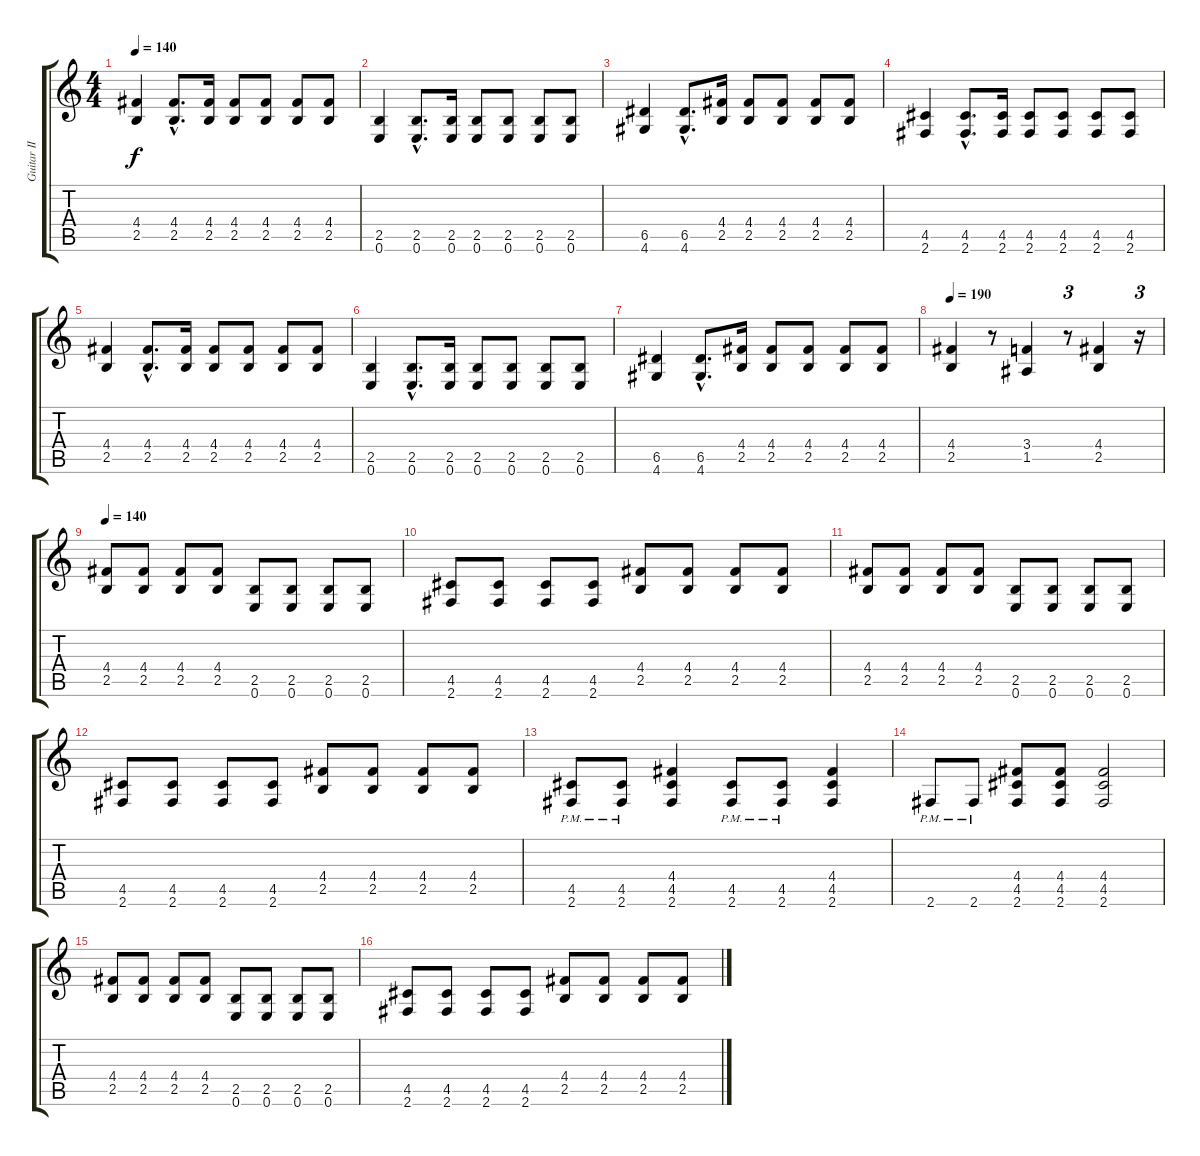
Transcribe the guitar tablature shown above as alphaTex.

\track ("Guitar II" "Guitar II") {instrument distortionguitar}
\staff {score tabs}
\tuning (E4 B3 G3 D3 A2 E2) {hide}
\ts (4 4)
\tempo 140
\clef g2
\ks c
(4.4 2.5).4{dy f instrument distortionguitar} (4.4{hac} 2.5{hac}).8{d} (4.4 2.5).16 (4.4 2.5).8 (4.4 2.5).8 (4.4 2.5).8 (4.4 2.5).8 |
(2.5 0.6).4 (2.5{hac} 0.6{hac}).8{d} (2.5 0.6).16 (2.5 0.6).8 (2.5 0.6).8 (2.5 0.6).8 (2.5 0.6).8 |
(6.5 4.6).4 (6.5{hac} 4.6{hac}).8{d} (4.4 2.5).16 (4.4 2.5).8 (4.4 2.5).8 (4.4 2.5).8 (4.4 2.5).8 |
(4.5 2.6).4 (4.5{hac} 2.6{hac}).8{d} (4.5 2.6).16 (4.5 2.6).8 (4.5 2.6).8 (4.5 2.6).8 (4.5 2.6).8 |
(4.4 2.5).4 (4.4{hac} 2.5{hac}).8{d} (4.4 2.5).16 (4.4 2.5).8 (4.4 2.5).8 (4.4 2.5).8 (4.4 2.5).8 |
(2.5 0.6).4 (2.5{hac} 0.6{hac}).8{d} (2.5 0.6).16 (2.5 0.6).8 (2.5 0.6).8 (2.5 0.6).8 (2.5 0.6).8 |
(6.5 4.6).4 (6.5{hac} 4.6{hac}).8{d} (4.4 2.5).16 (4.4 2.5).8 (4.4 2.5).8 (4.4 2.5).8 (4.4 2.5).8 |
\tempo 190
(4.4 2.5).4 r.8 (3.4 1.5).4 r.8{tu (3 2)} (4.4 2.5).4 r.16{tu (3 2)} |
\tempo 140
(4.4 2.5).8 (4.4 2.5).8 (4.4 2.5).8 (4.4 2.5).8 (2.5 0.6).8 (2.5 0.6).8 (2.5 0.6).8 (2.5 0.6).8 |
(4.5 2.6).8 (4.5 2.6).8 (4.5 2.6).8 (4.5 2.6).8 (4.4 2.5).8 (4.4 2.5).8 (4.4 2.5).8 (4.4 2.5).8 |
(4.4 2.5).8 (4.4 2.5).8 (4.4 2.5).8 (4.4 2.5).8 (2.5 0.6).8 (2.5 0.6).8 (2.5 0.6).8 (2.5 0.6).8 |
(4.5 2.6).8 (4.5 2.6).8 (4.5 2.6).8 (4.5 2.6).8 (4.4 2.5).8 (4.4 2.5).8 (4.4 2.5).8 (4.4 2.5).8 |
(4.5{pm} 2.6{pm}).8 (4.5{pm} 2.6{pm}).8 (4.4 4.5 2.6).4 (4.5{pm} 2.6{pm}).8 (4.5{pm} 2.6{pm}).8 (4.4 4.5 2.6).4 |
2.6{pm}.8 2.6{pm}.8 (4.4 4.5 2.6).8 (4.4 4.5 2.6).8 (4.4 4.5 2.6).2 |
(4.4 2.5).8 (4.4 2.5).8 (4.4 2.5).8 (4.4 2.5).8 (2.5 0.6).8 (2.5 0.6).8 (2.5 0.6).8 (2.5 0.6).8 |
(4.5 2.6).8 (4.5 2.6).8 (4.5 2.6).8 (4.5 2.6).8 (4.4 2.5).8 (4.4 2.5).8 (4.4 2.5).8 (4.4 2.5).8
